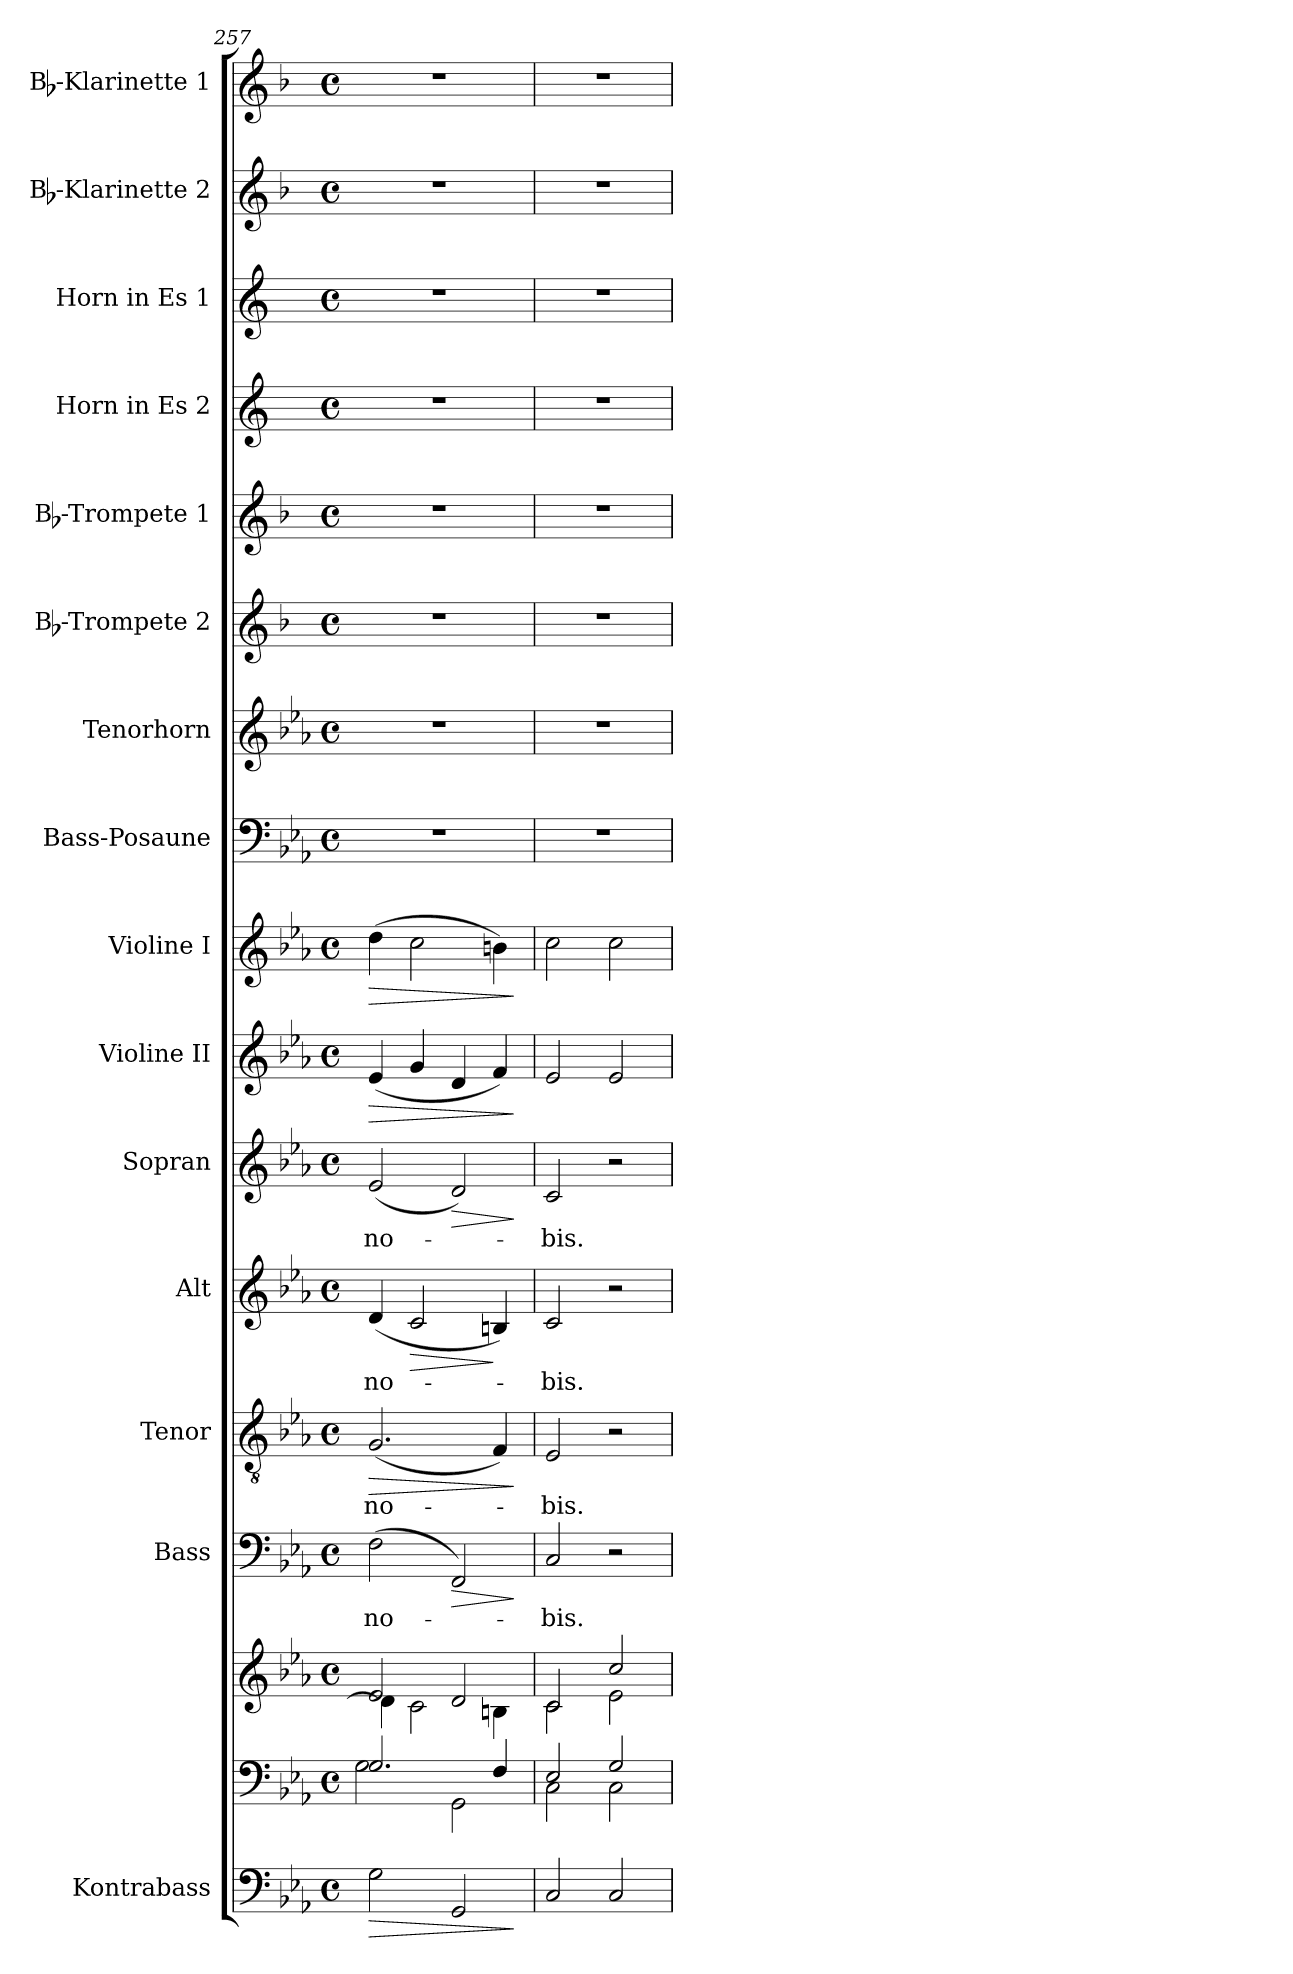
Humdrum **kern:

**kern	**dynam	**kern	**kern	**kern	**text	**dynam	**kern	**text	**dynam	**kern	**text	**dynam	**kern	**text	**dynam	**kern	**dynam	**kern	**dynam	**kern	**kern	**kern	**kern	**kern	**kern	**kern	**kern
*part16	*part16	*part15	*part15	*part14	*part14	*part14	*part13	*part13	*part13	*part12	*part12	*part12	*part11	*part11	*part11	*part10	*part10	*part9	*part9	*part8	*part7	*part6	*part5	*part4	*part3	*part2	*part1
*staff17	*staff17	*staff16	*staff15	*staff14	*staff14	*staff14	*staff13	*staff13	*staff13	*staff12	*staff12	*staff12	*staff11	*staff11	*staff11	*staff10	*staff10	*staff9	*staff9	*staff8	*staff7	*staff6	*staff5	*staff4	*staff3	*staff2	*staff1
*I"Kontrabass	*	*	*	*I"Bass	*	*	*I"Tenor	*	*	*I"Alt	*	*	*I"Sopran	*	*	*I"Violine II	*	*I"Violine I	*	*I"Bass-Posaune	*I"Tenorhorn	*I"Bb-Trompete 2	*I"Bb-Trompete 1	*I"Horn in Es 2	*I"Horn in Es 1	*I"Bb-Klarinette 2	*I"Bb-Klarinette 1
*I'Kb.	*	*	*	*I'B.	*	*	*I'T.	*	*	*I'A.	*	*	*I'S.	*	*	*I'Vl. II	*	*I'Vl. I	*	*I'B. Pos.	*I'T. Hrn.	*I'Bb Trp. 2	*I'Bb Trp. 1	*	*	*I'Bb Kl. 2	*I'Bb Kl. 1
*clefF4	*	*clefF4	*clefG2	*clefF4	*	*	*clefGv2	*	*	*clefG2	*	*	*clefG2	*	*	*clefG2	*	*clefG2	*	*clefF4	*clefG2	*clefG2	*clefG2	*clefG2	*clefG2	*clefG2	*clefG2
*ITrd7c12	*	*	*	*	*	*	*	*	*	*	*	*	*	*	*	*	*	*	*	*	*ITrd8c14	*ITrd1c2	*ITrd1c2	*ITrd5c9	*ITrd5c9	*ITrd1c2	*ITrd1c2
*k[b-e-a-]	*	*k[b-e-a-]	*k[b-e-a-]	*k[b-e-a-]	*	*	*k[b-e-a-]	*	*	*k[b-e-a-]	*	*	*k[b-e-a-]	*	*	*k[b-e-a-]	*	*k[b-e-a-]	*	*k[b-e-a-]	*k[b-e-a-]	*k[b-e-a-]	*k[b-e-a-]	*k[b-e-a-]	*k[b-e-a-]	*k[b-e-a-]	*k[b-e-a-]
*E-:	*	*E-:	*E-:	*E-:	*	*	*E-:	*	*	*E-:	*	*	*E-:	*	*	*E-:	*	*E-:	*	*E-:	*E-:	*E-:	*E-:	*E-:	*E-:	*E-:	*E-:
*M4/4	*	*M4/4	*M4/4	*M4/4	*	*	*M4/4	*	*	*M4/4	*	*	*M4/4	*	*	*M4/4	*	*M4/4	*	*M4/4	*M4/4	*M4/4	*M4/4	*M4/4	*M4/4	*M4/4	*M4/4
*met(c)	*	*met(c)	*met(c)	*met(c)	*	*	*met(c)	*	*	*met(c)	*	*	*met(c)	*	*	*met(c)	*	*met(c)	*	*met(c)	*met(c)	*met(c)	*met(c)	*met(c)	*met(c)	*met(c)	*met(c)
=257	=257	=257	=257	=257	=257	=257	=257	=257	=257	=257	=257	=257	=257	=257	=257	=257	=257	=257	=257	=257	=257	=257	=257	=257	=257	=257	=257
!	!LO:HP:b	!	!	!	!LO:LY:b	!	!	!LO:LY:b	!LO:HP:b	!	!LO:LY:b	!	!	!LO:LY:b	!	!	!LO:HP:b	!	!LO:HP:b	!	!	!	!	!	!	!	!
*	*	*^	*^	*	*	*	*	*	*	*	*	*	*	*	*	*	*	*	*	*	*	*	*	*	*	*	*
2GG\	>	2.G/	2G\	2e-/	4d\]	(>2F\	no-	.	(<2.G/	no-	>	(<4d/	no-	.	(<2e-/	no-	.	(<4e-/	>	(>4dd\	>	1r	1r	1r	1r	1r	1r	1r	1r
!	!	!	!	!	!	!	!	!	!	!	!	!	!	!LO:HP:b	!	!	!	!	!	!	!	!	!	!	!	!	!	!	!
.	.	.	.	.	2c\	.	.	.	.	.	.	2c/	.	>	.	.	.	4g/	.	2cc\	.	.	.	.	.	.	.	.	.
!	!	!	!	!	!	!	!	!LO:HP:b	!	!	!	!	!	!	!	!	!LO:HP:b	!	!	!	!	!	!	!	!	!	!	!	!
2GGG/	.	.	2GG\	2d/	.	2FF/)	.	>	.	.	.	.	.	.	2d/)	.	>	4d/	.	.	.	.	.	.	.	.	.	.	.
.	.	4F/	.	.	4Bn\	.	.	.	4F/)	.	.	4Bn/)	.	]	.	.	.	4f/)	.	4bn\)	.	.	.	.	.	.	.	.	.
*	*	*v	*v	*	*	*	*	*	*	*	*	*	*	*	*	*	*	*	*	*	*	*	*	*	*	*	*	*	*
*	*	*	*v	*v	*	*	*	*	*	*	*	*	*	*	*	*	*	*	*	*	*	*	*	*	*	*	*	*
.	]	.	.	.	.	]	.	.	]	.	.	.	.	.	]	.	]	.	]	.	.	.	.	.	.	.	.
=258	=258	=258	=258	=258	=258	=258	=258	=258	=258	=258	=258	=258	=258	=258	=258	=258	=258	=258	=258	=258	=258	=258	=258	=258	=258	=258	=258
*	*	*^	*^	*	*	*	*	*	*	*	*	*	*	*	*	*	*	*	*	*	*	*	*	*	*	*	*
!	!	!	!	!	!	!	!LO:LY:b	!	!	!LO:LY:b	!	!	!LO:LY:b	!	!	!LO:LY:b	!	!	!	!	!	!	!	!	!	!	!	!	!
2CC/	.	2E-/	2C\	2c/	2c\	2C/	-bis.	.	2E-/	-bis.	.	2c/	-bis.	.	2c/	-bis.	.	2e-/	.	2cc\	.	1r	1r	1r	1r	1r	1r	1r	1r
2CC/	.	2G/	2C\	2cc/	2e-\	2r	.	.	2r	.	.	2r	.	.	2r	.	.	2e-/	.	2cc\	.	.	.	.	.	.	.	.	.
*	*	*v	*v	*	*	*	*	*	*	*	*	*	*	*	*	*	*	*	*	*	*	*	*	*	*	*	*	*	*
*	*	*	*v	*v	*	*	*	*	*	*	*	*	*	*	*	*	*	*	*	*	*	*	*	*	*	*	*	*
=	=	=	=	=	=	=	=	=	=	=	=	=	=	=	=	=	=	=	=	=	=	=	=	=	=	=	=
*-	*-	*-	*-	*-	*-	*-	*-	*-	*-	*-	*-	*-	*-	*-	*-	*-	*-	*-	*-	*-	*-	*-	*-	*-	*-	*-	*-
